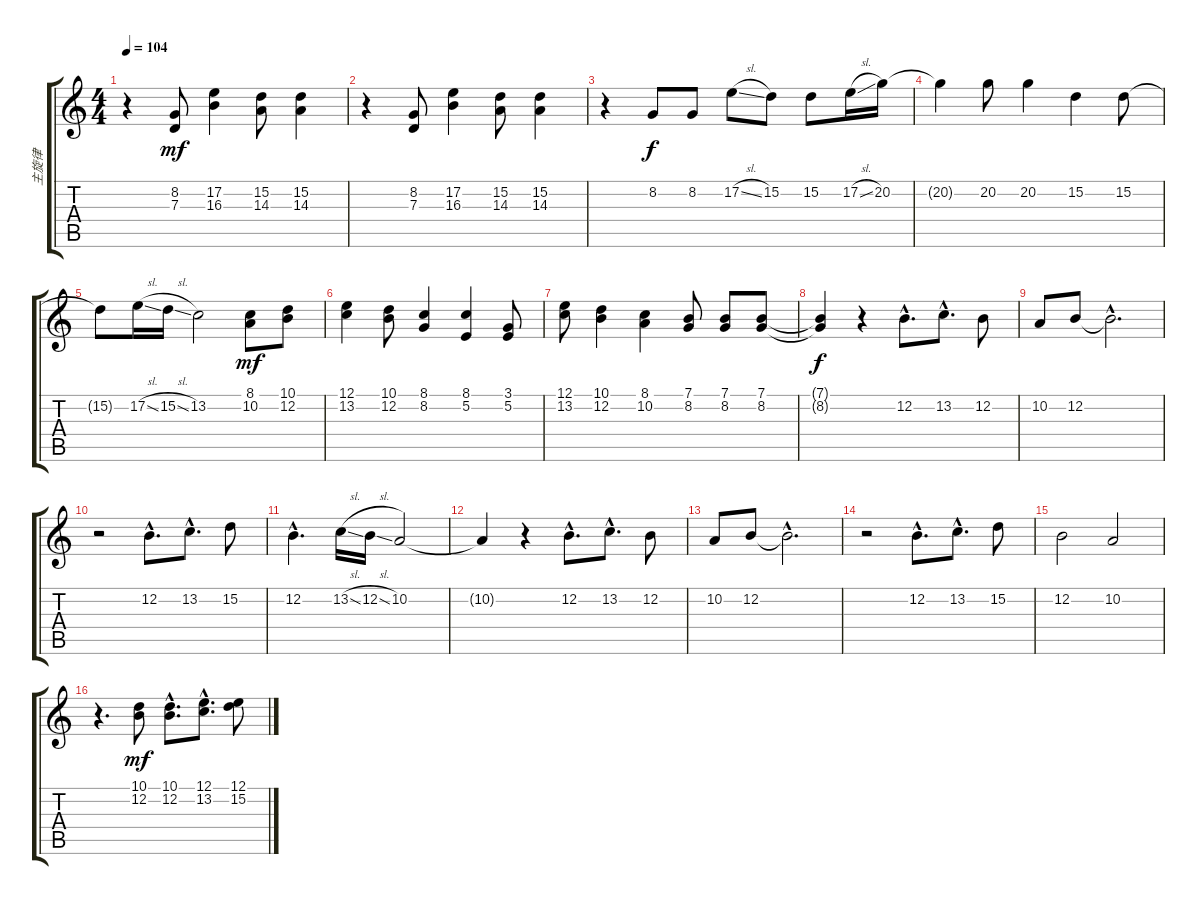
\track ("主旋律" "主旋律") {instrument voiceoohs}
\staff {score tabs}
\tuning (E4 B3 G3 D3 A2 E2) {hide}
\ts (4 4)
\tempo 104
\clef g2
\ks c
r.4{dy f} (8.2 7.3).8{dy mf} (17.2 16.3).4 (15.2 14.3).8 (15.2 14.3).4 |
r.4 (8.2 7.3).8 (17.2 16.3).4 (15.2 14.3).8 (15.2 14.3).4 |
r.4 8.2.8{dy f} 8.2.8 17.2{sl}.8 15.2.8 15.2.8 17.2{sl}.16 20.2.16 |
20.2{t}.4 20.2.8 20.2.4 15.2.4 15.2.8 |
15.2{t}.8 17.2{sl}.16 15.2{sl}.16 13.2.2 (8.1 10.2).8{dy mf} (10.1 12.2).8 |
(12.1 13.2).4 (10.1 12.2).8 (8.1 8.2).4 (8.1 5.2).4 (3.1 5.2).8 |
(12.1 13.2).8 (10.1 12.2).4 (8.1 10.2).4 (7.1 8.2).8 (7.1 8.2).8 (7.1 8.2).8 |
(7.1{t} 8.2{t}).4{dy f} r.4 12.2{hac}.8{d} 13.2{hac}.8{d} 12.2.8 |
10.2.8 12.2.8 12.2{hac t}.2{d} |
r.2 12.2{hac}.8{d} 13.2{hac}.8{d} 15.2.8 |
12.2{hac}.4{d} 13.2{sl}.16 12.2{sl}.16 10.2.2 |
10.2{t}.4 r.4 12.2{hac}.8{d} 13.2{hac}.8{d} 12.2.8 |
10.2.8 12.2.8 12.2{hac t}.2{d} |
r.2 12.2{hac}.8{d} 13.2{hac}.8{d} 15.2.8 |
12.2.2 10.2.2 |
r.4{d} (10.1 12.2).8{dy mf} (10.1{hac} 12.2{hac}).8{d} (12.1{hac} 13.2{hac}).8{d} (12.1 15.2).8
